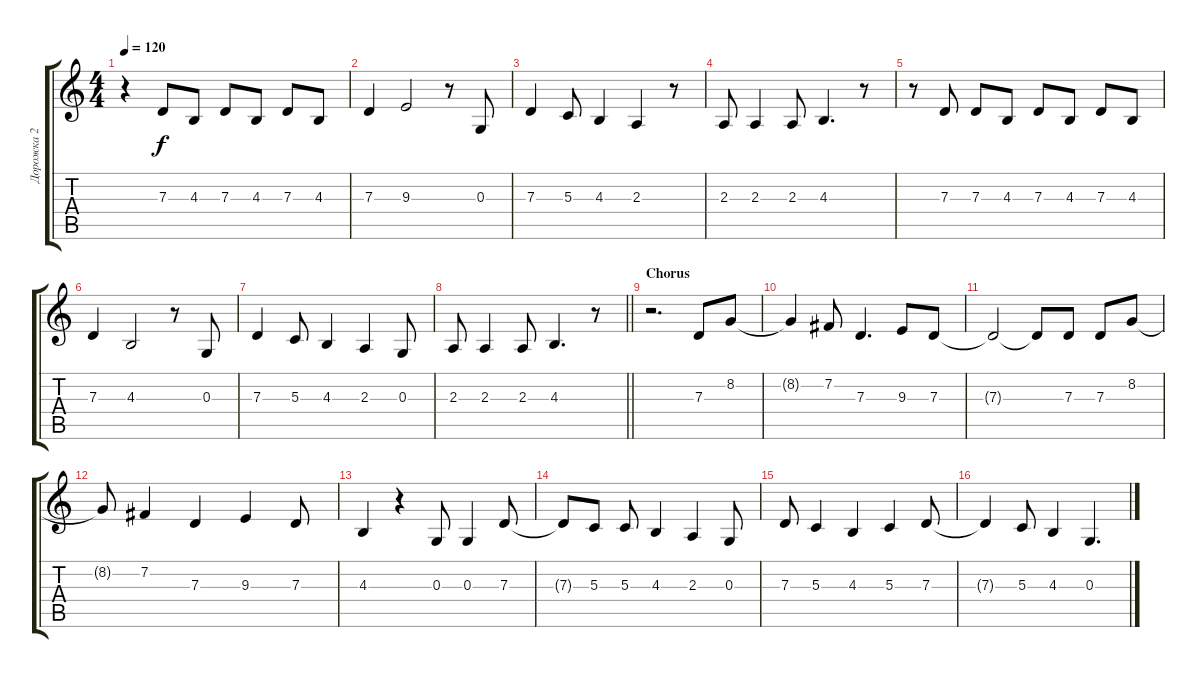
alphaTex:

\track ("Дорожка 2" "Дорожка 2") {instrument acousticgrandpiano}
\staff {score tabs}
\tuning (E4 B3 G3 D3 A2 E2) {hide}
\ts (4 4)
\tempo 120
\clef g2
\ks c
r.4{dy f} 7.3.8 4.3.8 7.3.8 4.3.8 7.3.8 4.3.8 |
7.3.4 9.3.2 r.8 0.3.8 |
7.3.4 5.3.8 4.3.4 2.3.4 r.8 |
2.3.8 2.3.4 2.3.8 4.3.4{d} r.8 |
r.8 7.3.8 7.3.8 4.3.8 7.3.8 4.3.8 7.3.8 4.3.8 |
7.3.4 4.3.2 r.8 0.3.8 |
7.3.4 5.3.8 4.3.4 2.3.4 0.3.8 |
\barLineRight lightlight
2.3.8 2.3.4 2.3.8 4.3.4{d} r.8 |
\section ("" "Chorus")
r.2{d} 7.3.8 8.2.8 |
8.2{t}.4 7.2.8 7.3.4{d} 9.3.8 7.3.8 |
7.3{t}.2 7.3{t}.8 7.3.8 7.3.8 8.2.8 |
8.2{t}.8 7.2.4 7.3.4 9.3.4 7.3.8 |
4.3.4 r.4 0.3.8 0.3.4 7.3.8 |
7.3{t}.8 5.3.8 5.3.8 4.3.4 2.3.4 0.3.8 |
7.3.8 5.3.4 4.3.4 5.3.4 7.3.8 |
7.3{t}.4 5.3.8 4.3.4 0.3.4{d}
